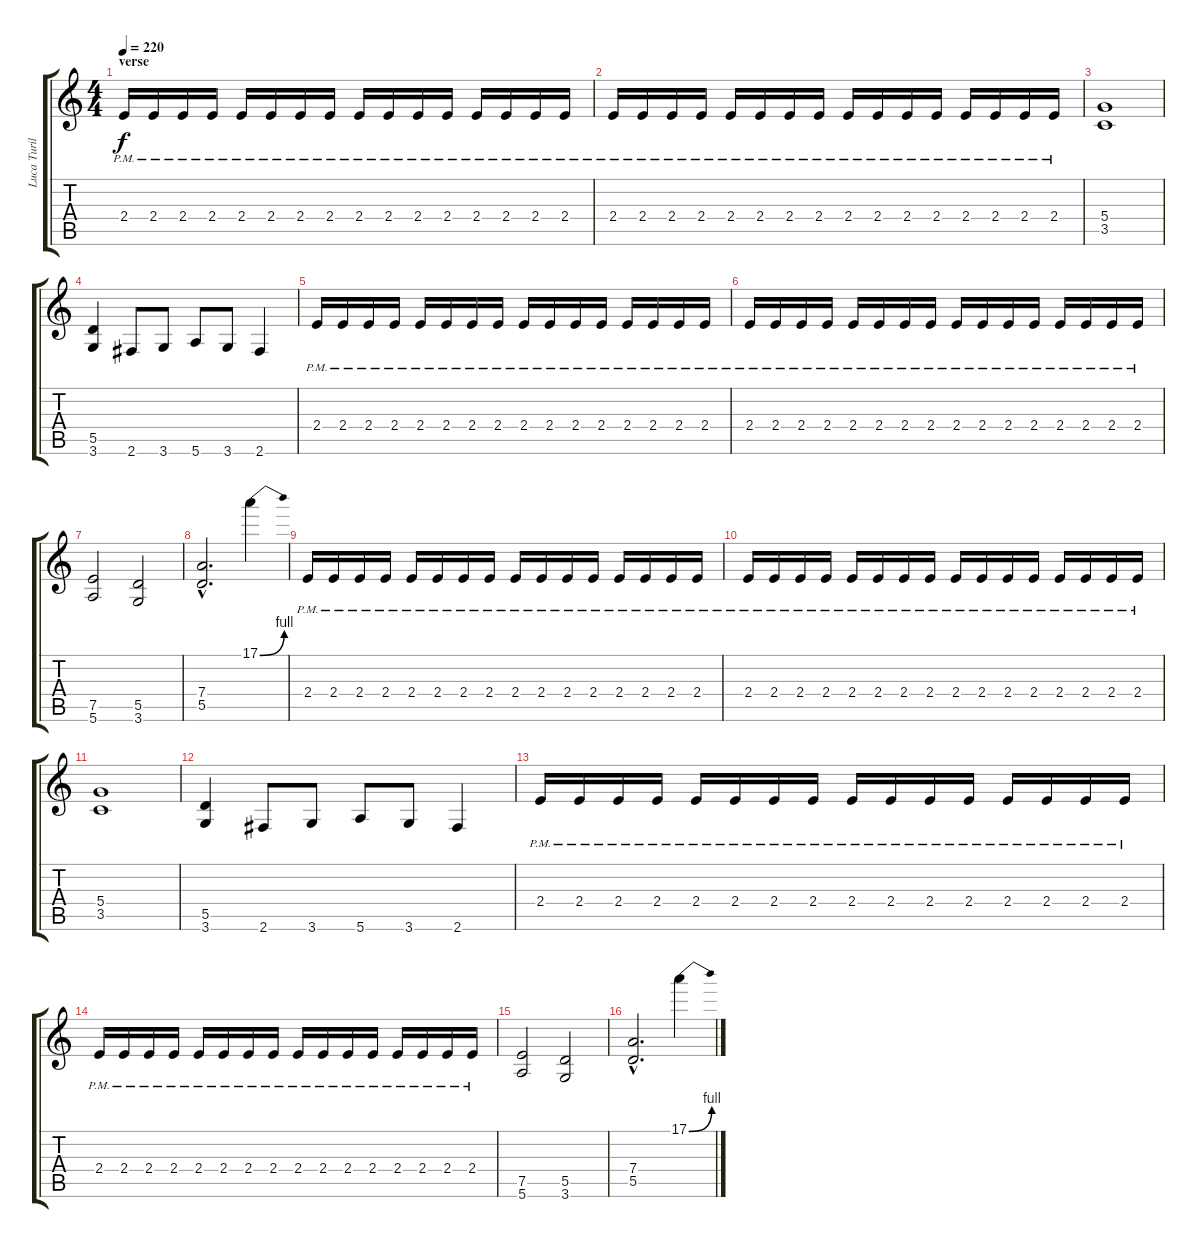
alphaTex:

\track ("Luca Turilli" "Luca Turil") {instrument overdrivenguitar}
\staff {score tabs}
\tuning (E4 B3 G3 D3 A2 E2) {hide}
\ts (4 4)
\section ("" "verse")
\tempo 220
\clef g2
\ks c
2.4{pm}.16{dy f} 2.4{pm}.16 2.4{pm}.16 2.4{pm}.16 2.4{pm}.16 2.4{pm}.16 2.4{pm}.16 2.4{pm}.16 2.4{pm}.16 2.4{pm}.16 2.4{pm}.16 2.4{pm}.16 2.4{pm}.16 2.4{pm}.16 2.4{pm}.16 2.4{pm}.16 |
2.4{pm}.16 2.4{pm}.16 2.4{pm}.16 2.4{pm}.16 2.4{pm}.16 2.4{pm}.16 2.4{pm}.16 2.4{pm}.16 2.4{pm}.16 2.4{pm}.16 2.4{pm}.16 2.4{pm}.16 2.4{pm}.16 2.4{pm}.16 2.4{pm}.16 2.4{pm}.16 |
(5.4 3.5).1 |
(5.5 3.6).4 2.6.8 3.6.8 5.6.8 3.6.8 2.6.4 |
2.4{pm}.16 2.4{pm}.16 2.4{pm}.16 2.4{pm}.16 2.4{pm}.16 2.4{pm}.16 2.4{pm}.16 2.4{pm}.16 2.4{pm}.16 2.4{pm}.16 2.4{pm}.16 2.4{pm}.16 2.4{pm}.16 2.4{pm}.16 2.4{pm}.16 2.4{pm}.16 |
2.4{pm}.16 2.4{pm}.16 2.4{pm}.16 2.4{pm}.16 2.4{pm}.16 2.4{pm}.16 2.4{pm}.16 2.4{pm}.16 2.4{pm}.16 2.4{pm}.16 2.4{pm}.16 2.4{pm}.16 2.4{pm}.16 2.4{pm}.16 2.4{pm}.16 2.4{pm}.16 |
(7.5 5.6).2 (5.5 3.6).2 |
(7.4{hac} 5.5{hac}).2{d} 17.1{be (bend 0 0 60 4)}.4 |
2.4{pm}.16 2.4{pm}.16 2.4{pm}.16 2.4{pm}.16 2.4{pm}.16 2.4{pm}.16 2.4{pm}.16 2.4{pm}.16 2.4{pm}.16 2.4{pm}.16 2.4{pm}.16 2.4{pm}.16 2.4{pm}.16 2.4{pm}.16 2.4{pm}.16 2.4{pm}.16 |
2.4{pm}.16 2.4{pm}.16 2.4{pm}.16 2.4{pm}.16 2.4{pm}.16 2.4{pm}.16 2.4{pm}.16 2.4{pm}.16 2.4{pm}.16 2.4{pm}.16 2.4{pm}.16 2.4{pm}.16 2.4{pm}.16 2.4{pm}.16 2.4{pm}.16 2.4{pm}.16 |
(5.4 3.5).1 |
(5.5 3.6).4 2.6.8 3.6.8 5.6.8 3.6.8 2.6.4 |
2.4{pm}.16 2.4{pm}.16 2.4{pm}.16 2.4{pm}.16 2.4{pm}.16 2.4{pm}.16 2.4{pm}.16 2.4{pm}.16 2.4{pm}.16 2.4{pm}.16 2.4{pm}.16 2.4{pm}.16 2.4{pm}.16 2.4{pm}.16 2.4{pm}.16 2.4{pm}.16 |
2.4{pm}.16 2.4{pm}.16 2.4{pm}.16 2.4{pm}.16 2.4{pm}.16 2.4{pm}.16 2.4{pm}.16 2.4{pm}.16 2.4{pm}.16 2.4{pm}.16 2.4{pm}.16 2.4{pm}.16 2.4{pm}.16 2.4{pm}.16 2.4{pm}.16 2.4{pm}.16 |
(7.5 5.6).2 (5.5 3.6).2 |
(7.4{hac} 5.5{hac}).2{d} 17.1{be (bend 0 0 60 4)}.4
